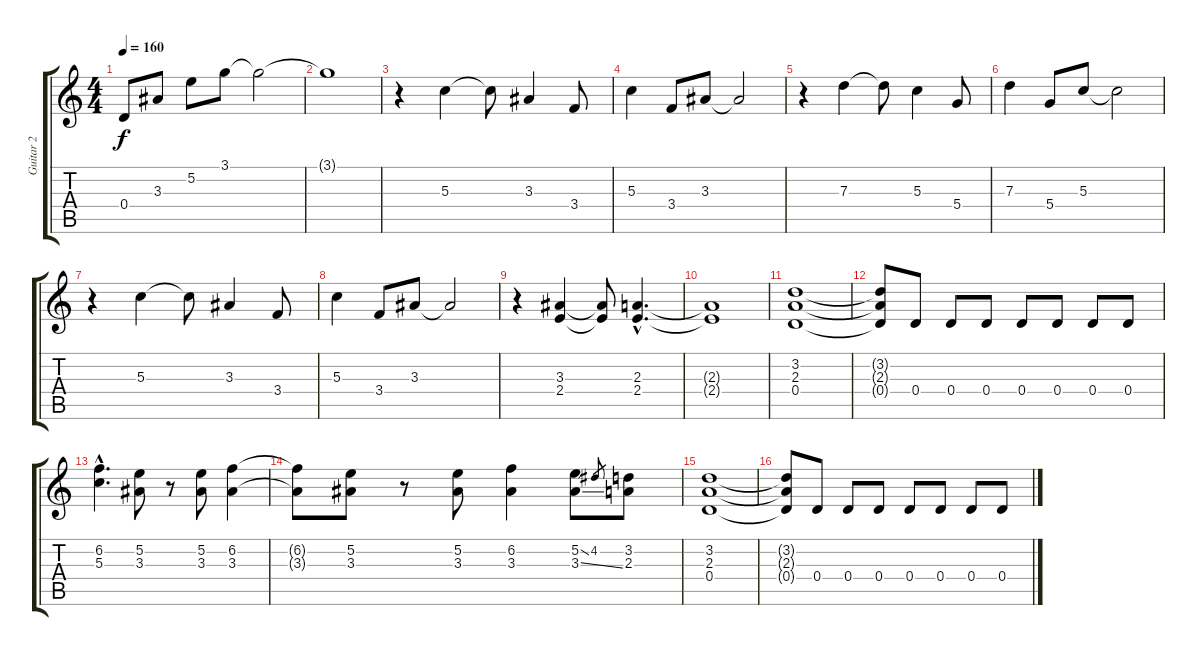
\track ("Guitar 2" "Guitar 2") {instrument overdrivenguitar}
\staff {score tabs}
\tuning (E4 B3 G3 D3 A2 E2) {hide}
\ts (4 4)
\tempo 160
\clef g2
\ks c
0.4.8{dy f} 3.3.8 5.2.8 3.1.8 3.1{t}.2 |
3.1{t}.1 |
r.4 5.3.4 5.3{t}.8 3.3.4 3.4.8 |
5.3.4 3.4.8 3.3.8 3.3{t}.2 |
r.4 7.3.4 7.3{t}.8 5.3.4 5.4.8 |
7.3.4 5.4.8 5.3.8 5.3{t}.2 |
r.4 5.3.4 5.3{t}.8 3.3.4 3.4.8 |
5.3.4 3.4.8 3.3.8 3.3{t}.2 |
r.4 (3.3 2.4).4 (3.3{t} 2.4{t}).8 (2.3{hac} 2.4{hac}).4{d} |
(2.3{t} 2.4{t}).1 |
(3.2 2.3 0.4).1 |
(3.2{t} 2.3{t} 0.4{t}).8 0.4.8 0.4.8 0.4.8 0.4.8 0.4.8 0.4.8 0.4.8 |
(6.2{hac} 5.3{hac}).4{d} (5.2 3.3).8 r.8 (5.2 3.3).8 (6.2 3.3).4 |
(6.2{t} 3.3{t}).8 (5.2 3.3).8 r.8 (5.2 3.3).8 (6.2 3.3).4 (5.2{ss} 3.3{ss}).8 4.2.8{gr} (3.2 2.3).8 |
(3.2 2.3 0.4).1 |
(3.2{t} 2.3{t} 0.4{t}).8 0.4.8 0.4.8 0.4.8 0.4.8 0.4.8 0.4.8 0.4.8
